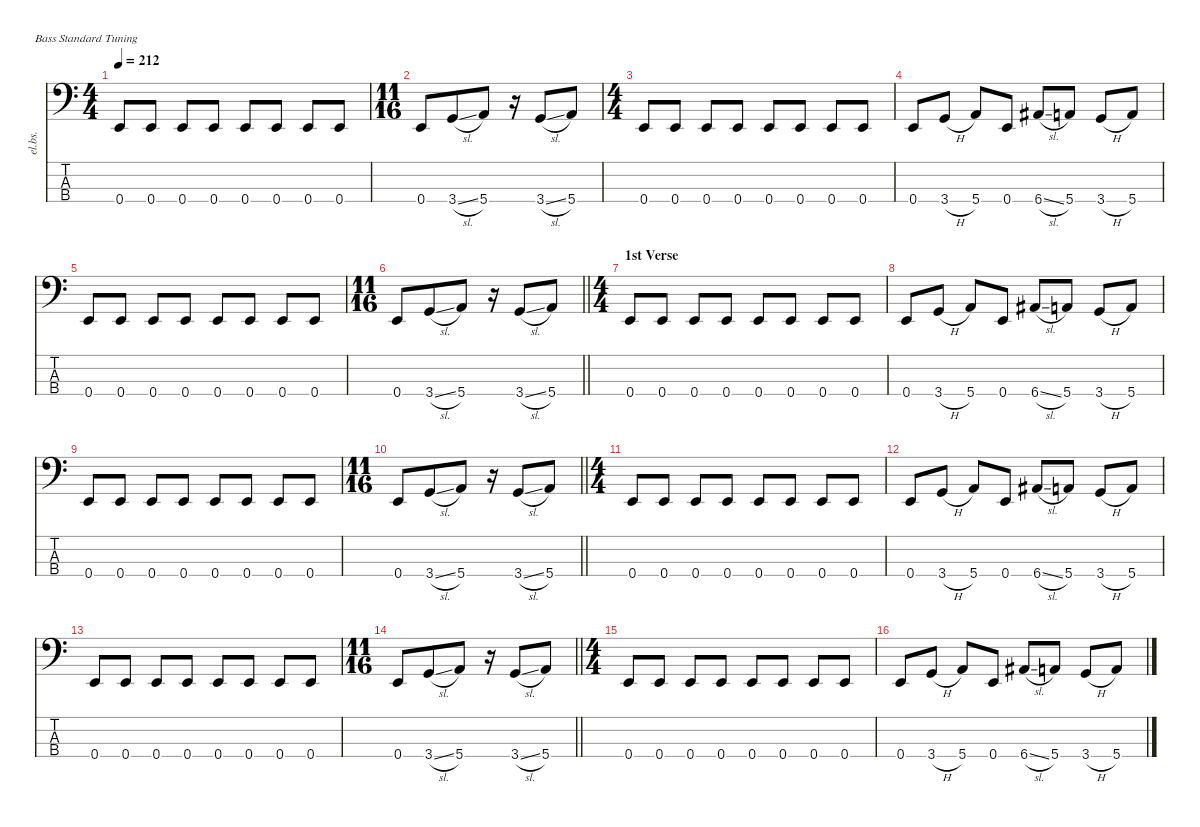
\defaultSystemsLayout 4
\hideDynamics
\bracketExtendMode nobrackets
\track ("Cliff Burton" "el.bs.") {mute instrument electricbassfinger}
\staff {score tabs}
\tuning (G2 D2 A1 E1)
\ts (4 4)
\tempo 212
\clef f4
\ks c
0.4.8{dy fff} 0.4.8 0.4.8 0.4.8 0.4.8 0.4.8 0.4.8 0.4.8 |
\ts (11 16)
\beaming (8 3 2)
0.4.8 3.4{sl}.8 5.4.8 r.16 3.4{sl}.8 5.4.8 |
\ts (4 4)
\beaming (8 2 2 2 2)
0.4.8 0.4.8 0.4.8 0.4.8 0.4.8 0.4.8 0.4.8 0.4.8 |
0.4.8 3.4{h}.8 5.4.8 0.4.8 6.4{sl acc #}.8 5.4.8 3.4{h}.8 5.4.8 |
0.4.8 0.4.8 0.4.8 0.4.8 0.4.8 0.4.8 0.4.8 0.4.8 |
\ts (11 16)
\beaming (8 3 2)
\barLineRight lightlight
0.4.8 3.4{sl}.8 5.4.8 r.16 3.4{sl}.8 5.4.8 |
\ts (4 4)
\beaming (8 2 2 2 2)
\section ("" "1st Verse")
0.4.8 0.4.8 0.4.8 0.4.8 0.4.8 0.4.8 0.4.8 0.4.8 |
0.4.8 3.4{h}.8 5.4.8 0.4.8 6.4{sl acc #}.8 5.4.8 3.4{h}.8 5.4.8 |
0.4.8 0.4.8 0.4.8 0.4.8 0.4.8 0.4.8 0.4.8 0.4.8 |
\ts (11 16)
\beaming (8 3 2)
\barLineRight lightlight
0.4.8 3.4{sl}.8 5.4.8 r.16 3.4{sl}.8 5.4.8 |
\ts (4 4)
\beaming (8 2 2 2 2)
0.4.8 0.4.8 0.4.8 0.4.8 0.4.8 0.4.8 0.4.8 0.4.8 |
0.4.8 3.4{h}.8 5.4.8 0.4.8 6.4{sl acc #}.8 5.4.8 3.4{h}.8 5.4.8 |
0.4.8 0.4.8 0.4.8 0.4.8 0.4.8 0.4.8 0.4.8 0.4.8 |
\ts (11 16)
\beaming (8 3 2)
\barLineRight lightlight
0.4.8 3.4{sl}.8 5.4.8 r.16 3.4{sl}.8 5.4.8 |
\ts (4 4)
\beaming (8 2 2 2 2)
0.4.8 0.4.8 0.4.8 0.4.8 0.4.8 0.4.8 0.4.8 0.4.8 |
0.4.8 3.4{h}.8 5.4.8 0.4.8 6.4{sl acc #}.8 5.4.8 3.4{h}.8 5.4.8
